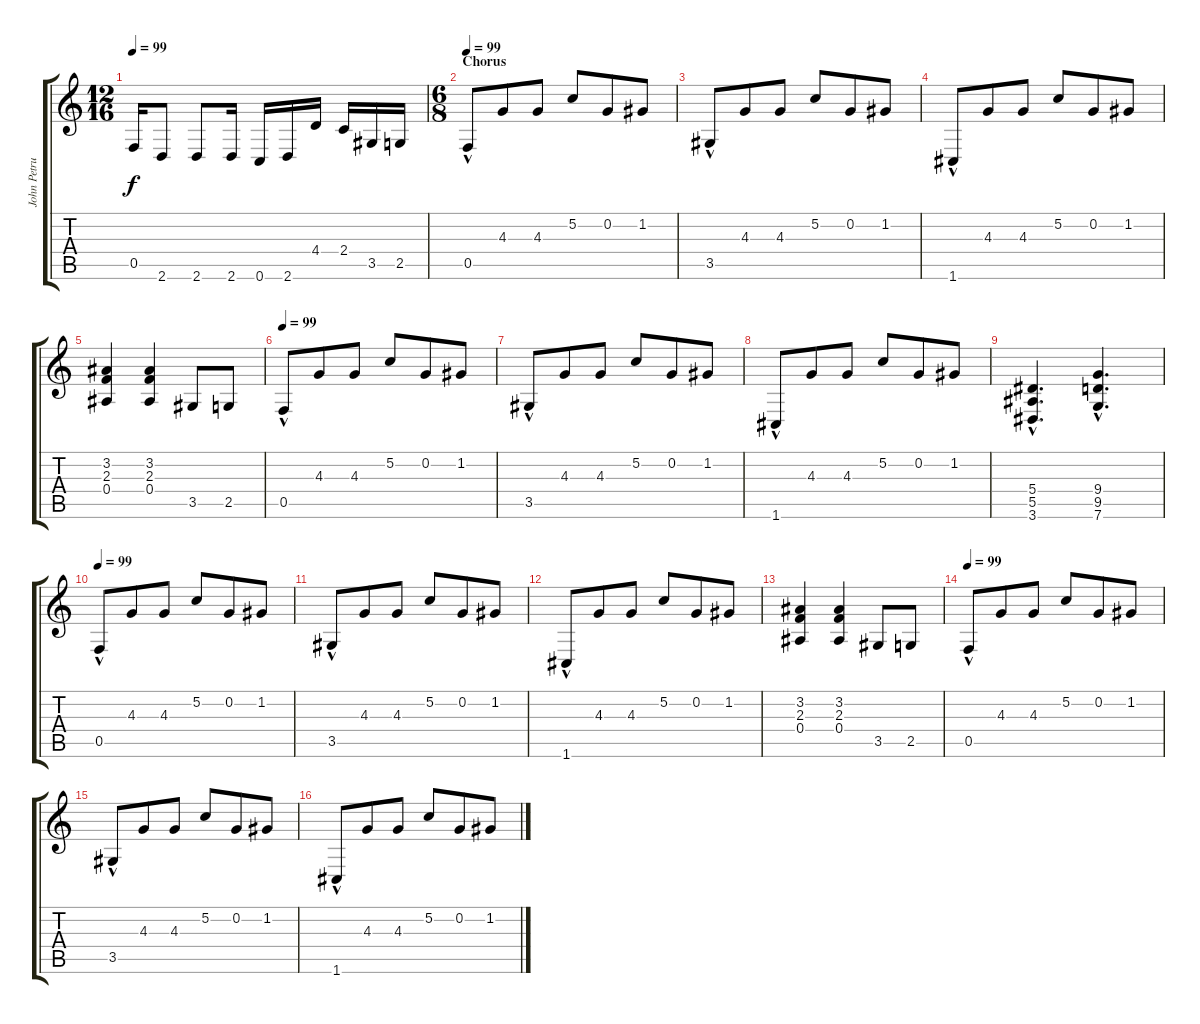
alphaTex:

\track ("John Petrucci" "John Petru") {instrument distortionguitar}
\staff {score tabs}
\tuning (C4 G3 Eb3 Bb2 F2 C2) {hide}
\ts (12 16)
\tempo 99
\clef g2
\ks c
0.5.16{dy f} 2.6.8 2.6.8 2.6.16 0.6.16 2.6.16 4.4.16 2.4.16 3.5.16 2.5.16 |
\ts (6 8)
\section ("" "Chorus")
\tempo 99
0.5{hac}.8 4.3.8 4.3.8 5.2.8 0.2.8 1.2.8 |
3.5{hac}.8 4.3.8 4.3.8 5.2.8 0.2.8 1.2.8 |
1.6{hac}.8 4.3.8 4.3.8 5.2.8 0.2.8 1.2.8 |
(3.2 2.3 0.4).4 (3.2 2.3 0.4).4 3.5.8 2.5.8 |
\tempo 99
0.5{hac}.8 4.3.8 4.3.8 5.2.8 0.2.8 1.2.8 |
3.5{hac}.8 4.3.8 4.3.8 5.2.8 0.2.8 1.2.8 |
1.6{hac}.8 4.3.8 4.3.8 5.2.8 0.2.8 1.2.8 |
(5.4{hac} 5.5{hac} 3.6{hac}).4{d} (9.4{hac} 9.5{hac} 7.6{hac}).4{d} |
\tempo 99
0.5{hac}.8 4.3.8 4.3.8 5.2.8 0.2.8 1.2.8 |
3.5{hac}.8 4.3.8 4.3.8 5.2.8 0.2.8 1.2.8 |
1.6{hac}.8 4.3.8 4.3.8 5.2.8 0.2.8 1.2.8 |
(3.2 2.3 0.4).4 (3.2 2.3 0.4).4 3.5.8 2.5.8 |
\tempo 99
0.5{hac}.8 4.3.8 4.3.8 5.2.8 0.2.8 1.2.8 |
3.5{hac}.8 4.3.8 4.3.8 5.2.8 0.2.8 1.2.8 |
1.6{hac}.8 4.3.8 4.3.8 5.2.8 0.2.8 1.2.8
